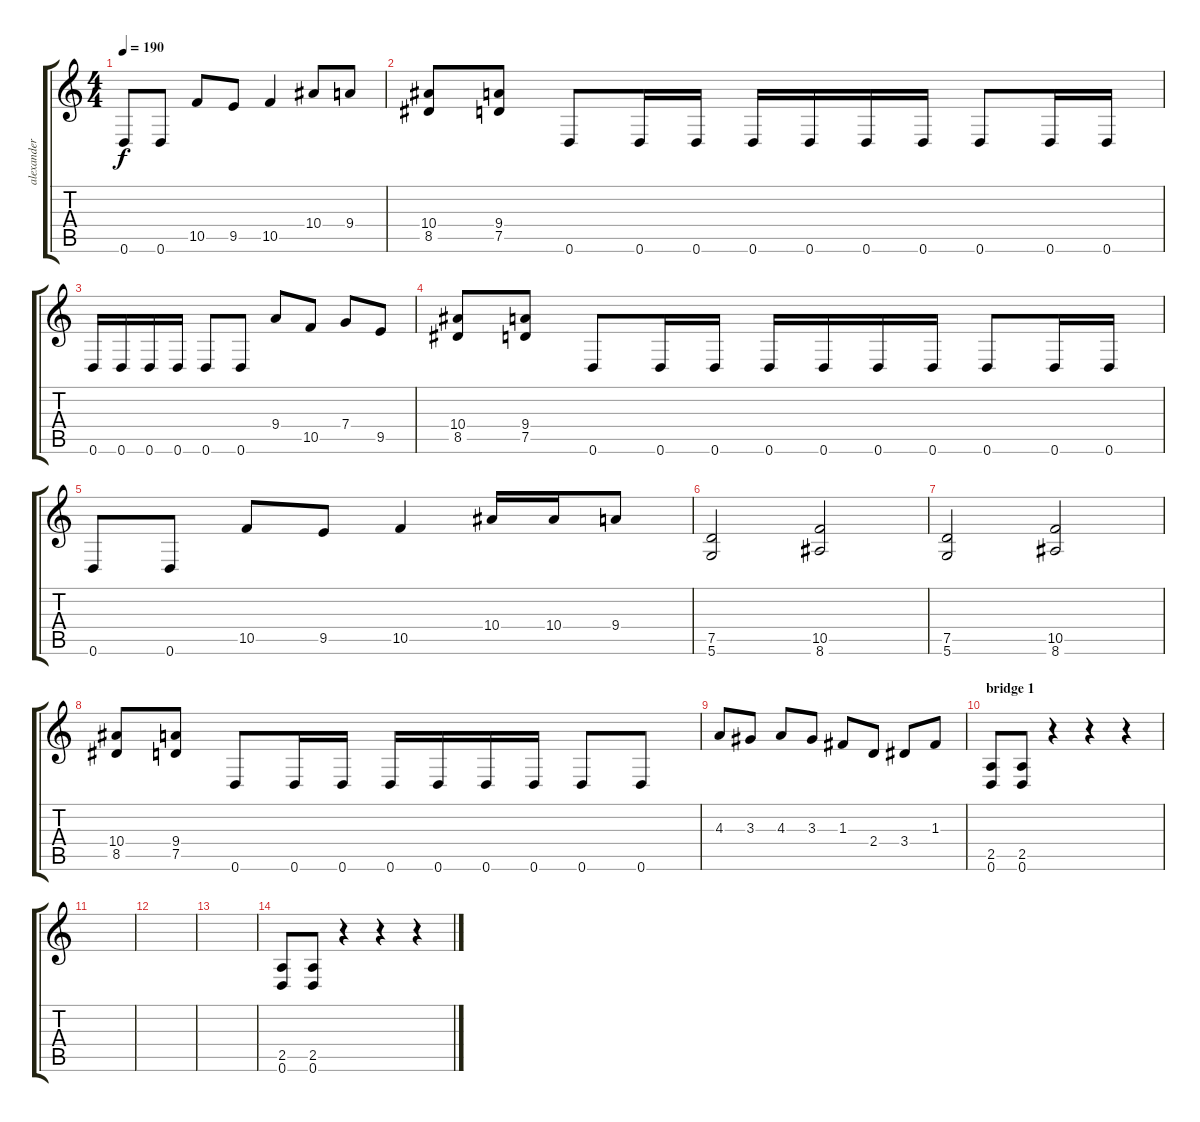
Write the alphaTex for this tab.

\track ("alexander kuoppala" "alexander ") {instrument overdrivenguitar}
\staff {score tabs}
\tuning (D4 A3 F3 C3 G2 D2) {hide}
\ts (4 4)
\tempo 190
\clef g2
\ks c
0.6.8{dy f} 0.6.8 10.5.8 9.5.8 10.5.4 10.4.8 9.4.8 |
(10.4 8.5).8 (9.4 7.5).8 0.6.8 0.6.16 0.6.16 0.6.16 0.6.16 0.6.16 0.6.16 0.6.8 0.6.16 0.6.16 |
0.6.16 0.6.16 0.6.16 0.6.16 0.6.8 0.6.8 9.4.8 10.5.8 7.4.8 9.5.8 |
(10.4 8.5).8 (9.4 7.5).8 0.6.8 0.6.16 0.6.16 0.6.16 0.6.16 0.6.16 0.6.16 0.6.8 0.6.16 0.6.16 |
0.6.8 0.6.8 10.5.8 9.5.8 10.5.4 10.4.16 10.4.16 9.4.8 |
(7.5 5.6).2 (10.5 8.6).2 |
(7.5 5.6).2 (10.5 8.6).2 |
(10.4 8.5).8 (9.4 7.5).8 0.6.8 0.6.16 0.6.16 0.6.16 0.6.16 0.6.16 0.6.16 0.6.8 0.6.8 |
4.3.8 3.3.8 4.3.8 3.3.8 1.3.8 2.4.8 3.4.8 1.3.8 |
\section ("" "bridge 1")
(2.5 0.6).8 (2.5 0.6).8 r.4 r.4 r.4 |
|
|
|
(2.5 0.6).8 (2.5 0.6).8 r.4 r.4 r.4
